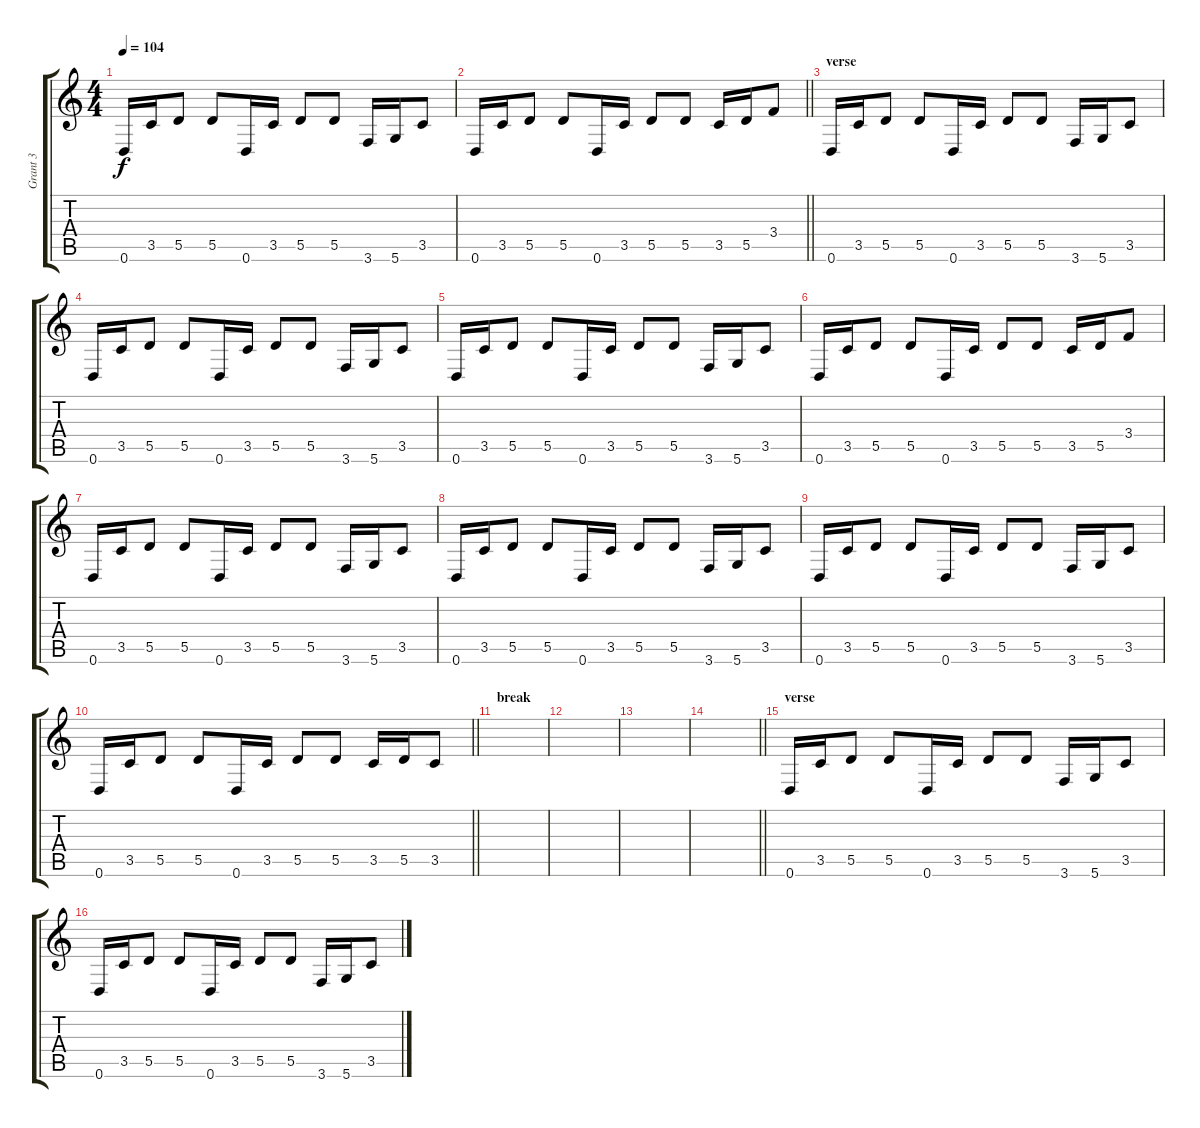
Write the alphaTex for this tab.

\track ("Grant 3" "Grant 3") {instrument overdrivenguitar}
\staff {score tabs}
\tuning (E4 B3 G3 D3 A2 D2) {hide}
\ts (4 4)
\tempo 104
\clef g2
\ks c
0.6.16{dy f} 3.5.16 5.5.8 5.5.8 0.6.16 3.5.16 5.5.8 5.5.8 3.6.16 5.6.16 3.5.8 |
\barLineRight lightlight
0.6.16 3.5.16 5.5.8 5.5.8 0.6.16 3.5.16 5.5.8 5.5.8 3.5.16 5.5.16 3.4.8 |
\section ("" "verse")
0.6.16 3.5.16 5.5.8 5.5.8 0.6.16 3.5.16 5.5.8 5.5.8 3.6.16 5.6.16 3.5.8 |
0.6.16 3.5.16 5.5.8 5.5.8 0.6.16 3.5.16 5.5.8 5.5.8 3.6.16 5.6.16 3.5.8 |
0.6.16 3.5.16 5.5.8 5.5.8 0.6.16 3.5.16 5.5.8 5.5.8 3.6.16 5.6.16 3.5.8 |
0.6.16 3.5.16 5.5.8 5.5.8 0.6.16 3.5.16 5.5.8 5.5.8 3.5.16 5.5.16 3.4.8 |
0.6.16 3.5.16 5.5.8 5.5.8 0.6.16 3.5.16 5.5.8 5.5.8 3.6.16 5.6.16 3.5.8 |
0.6.16 3.5.16 5.5.8 5.5.8 0.6.16 3.5.16 5.5.8 5.5.8 3.6.16 5.6.16 3.5.8 |
0.6.16 3.5.16 5.5.8 5.5.8 0.6.16 3.5.16 5.5.8 5.5.8 3.6.16 5.6.16 3.5.8 |
\barLineRight lightlight
0.6.16 3.5.16 5.5.8 5.5.8 0.6.16 3.5.16 5.5.8 5.5.8 3.5.16 5.5.16 3.5.8 |
\section ("" "break")
|
|
|
\barLineRight lightlight
|
\section ("" "verse")
0.6.16 3.5.16 5.5.8 5.5.8 0.6.16 3.5.16 5.5.8 5.5.8 3.6.16 5.6.16 3.5.8 |
0.6.16 3.5.16 5.5.8 5.5.8 0.6.16 3.5.16 5.5.8 5.5.8 3.6.16 5.6.16 3.5.8
